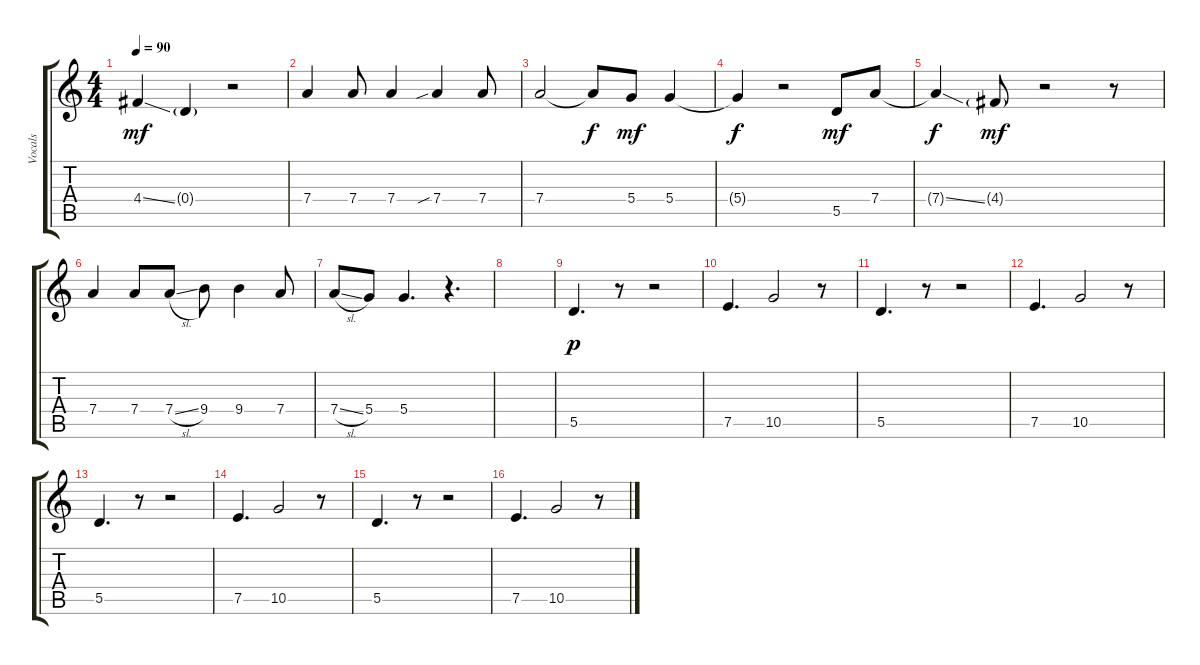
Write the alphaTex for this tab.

\track ("Vocals" "Vocals") {instrument contrabass}
\staff {score tabs}
\tuning (E4 B3 G3 D3 A2 E2) {hide}
\ts (4 4)
\tempo 90
\clef g2
\ks c
4.4{ss}.4{dy mf} 0.4{g}.4 r.2 |
7.4.4 7.4.8 7.4.4 7.4{sib}.4 7.4.8 |
7.4.2 7.4{t}.8{dy f} 5.4.8{dy mf} 5.4.4 |
5.4{t}.4{dy f} r.2 5.5.8{dy mf} 7.4.8 |
7.4{ss t}.4{dy f} 4.4{g}.8{dy mf} r.2 r.8 |
7.4.4 7.4.8 7.4{sl}.8 9.4.8 9.4.4 7.4.8 |
7.4{sl}.8 5.4.8 5.4.4{d} r.4{d} |
|
5.5.4{d dy p volume 11} r.8 r.2 |
7.5.4{d} 10.5.2 r.8 |
5.5.4{d} r.8 r.2 |
7.5.4{d} 10.5.2 r.8 |
5.5.4{d} r.8 r.2 |
7.5.4{d} 10.5.2 r.8 |
5.5.4{d} r.8 r.2 |
7.5.4{d} 10.5.2 r.8
